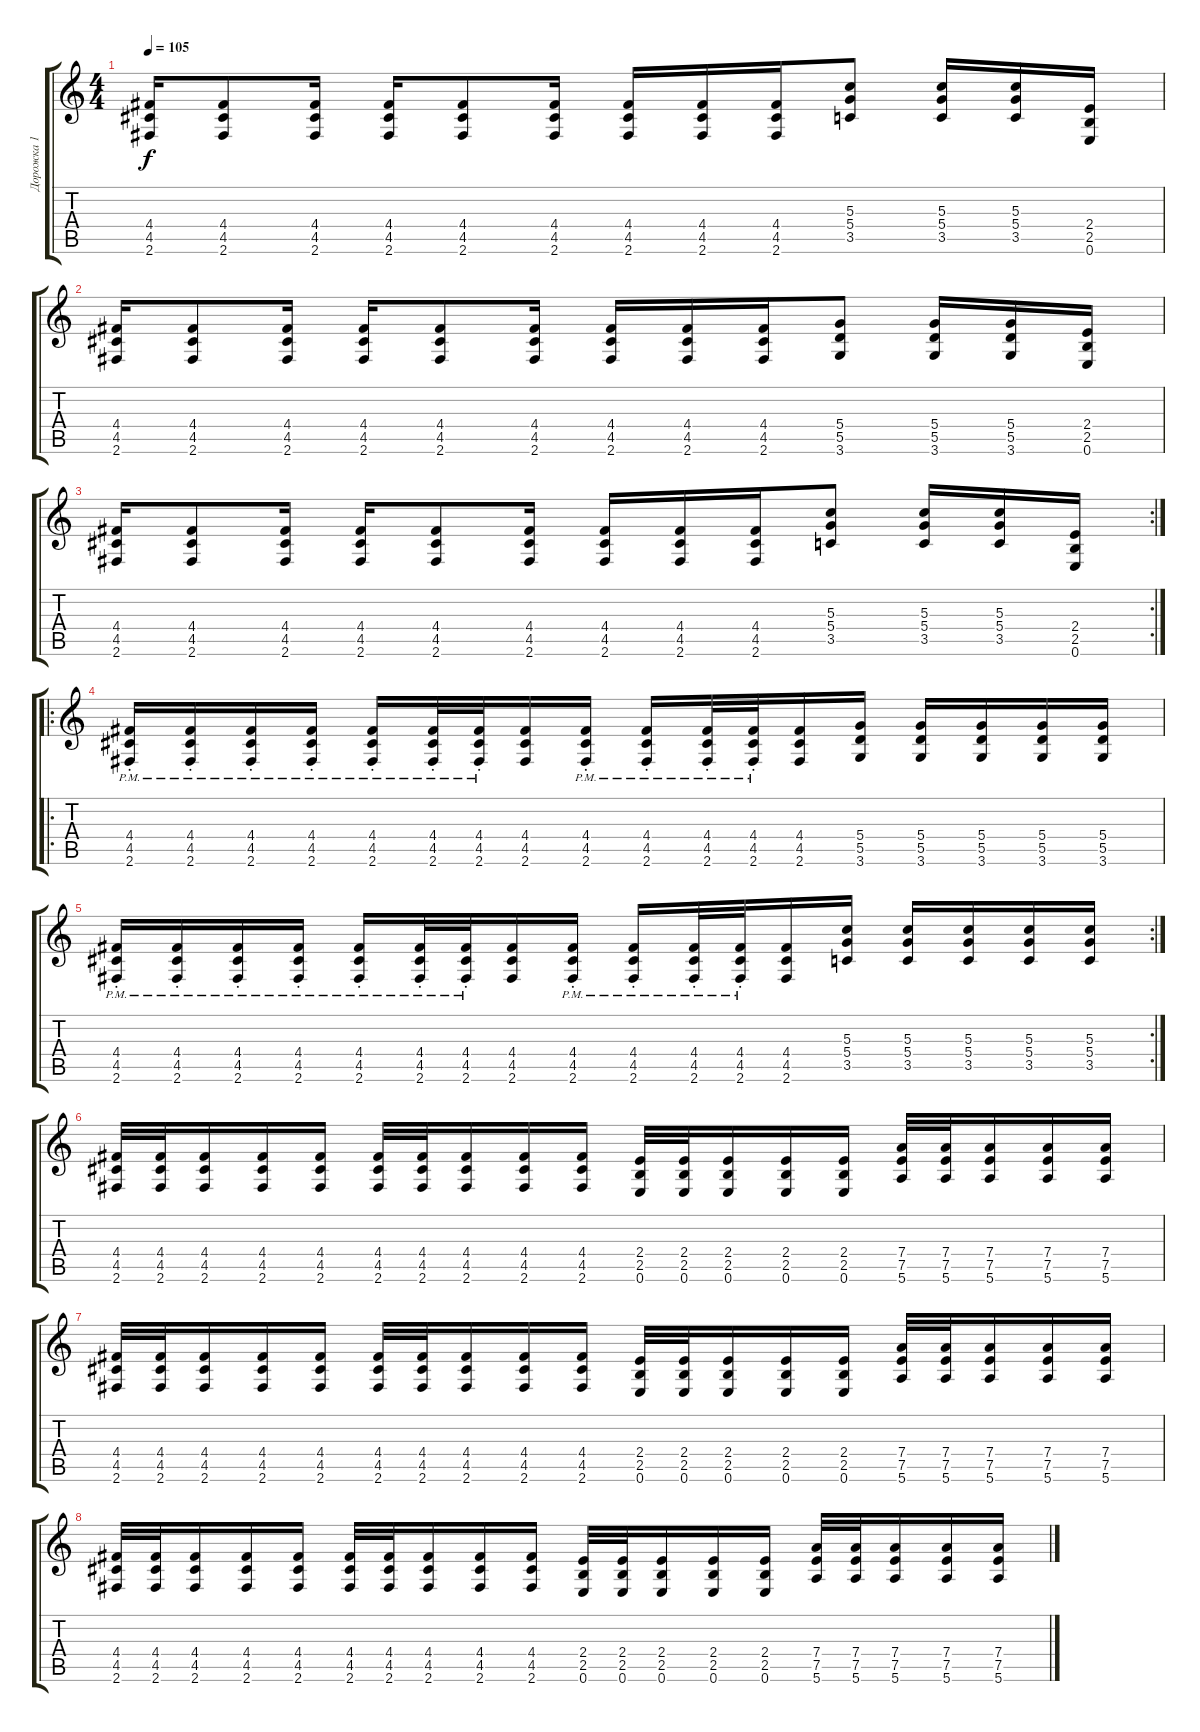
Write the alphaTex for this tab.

\track ("Дорожка 1" "Дорожка 1") {instrument overdrivenguitar}
\staff {score tabs}
\tuning (E4 B3 G3 D3 A2 E2) {hide}
\ts (4 4)
\tempo 105
\clef g2
\ks c
(4.4 4.5 2.6).16{dy f} (4.4 4.5 2.6).8 (4.4 4.5 2.6).16 (4.4 4.5 2.6).16 (4.4 4.5 2.6).8 (4.4 4.5 2.6).16 (4.4 4.5 2.6).16 (4.4 4.5 2.6).16 (4.4 4.5 2.6).16 (5.3 5.4 3.5).8 (5.3 5.4 3.5).16 (5.3 5.4 3.5).16 (2.4 2.5 0.6).16 |
(4.4 4.5 2.6).16 (4.4 4.5 2.6).8 (4.4 4.5 2.6).16 (4.4 4.5 2.6).16 (4.4 4.5 2.6).8 (4.4 4.5 2.6).16 (4.4 4.5 2.6).16 (4.4 4.5 2.6).16 (4.4 4.5 2.6).16 (5.4 5.5 3.6).8 (5.4 5.5 3.6).16 (5.4 5.5 3.6).16 (2.4 2.5 0.6).16 |
\rc 2
(4.4 4.5 2.6).16 (4.4 4.5 2.6).8 (4.4 4.5 2.6).16 (4.4 4.5 2.6).16 (4.4 4.5 2.6).8 (4.4 4.5 2.6).16 (4.4 4.5 2.6).16 (4.4 4.5 2.6).16 (4.4 4.5 2.6).16 (5.3 5.4 3.5).8 (5.3 5.4 3.5).16 (5.3 5.4 3.5).16 (2.4 2.5 0.6).16 |
\ro
(4.4{pm st} 4.5{pm st} 2.6{pm st}).16 (4.4{pm st} 4.5{pm st} 2.6{pm st}).16 (4.4{pm st} 4.5{pm st} 2.6{pm st}).16 (4.4{pm st} 4.5{pm st} 2.6{pm st}).16 (4.4{pm st} 4.5{pm st} 2.6{pm st}).16 (4.4{pm st} 4.5{pm st} 2.6{pm st}).32 (4.4{pm st} 4.5{pm st} 2.6{pm st}).32 (4.4 4.5 2.6).16 (4.4{pm st} 4.5{pm st} 2.6{pm st}).16 (4.4{pm st} 4.5{pm st} 2.6{pm st}).16 (4.4{pm st} 4.5{pm st} 2.6{pm st}).32 (4.4{pm st} 4.5{pm st} 2.6{pm st}).32 (4.4 4.5 2.6).16 (5.4 5.5 3.6).16 (5.4 5.5 3.6).16 (5.4 5.5 3.6).16 (5.4 5.5 3.6).16 (5.4 5.5 3.6).16 |
\rc 2
(4.4{pm st} 4.5{pm st} 2.6{pm st}).16 (4.4{pm st} 4.5{pm st} 2.6{pm st}).16 (4.4{pm st} 4.5{pm st} 2.6{pm st}).16 (4.4{pm st} 4.5{pm st} 2.6{pm st}).16 (4.4{pm st} 4.5{pm st} 2.6{pm st}).16 (4.4{pm st} 4.5{pm st} 2.6{pm st}).32 (4.4{pm st} 4.5{pm st} 2.6{pm st}).32 (4.4 4.5 2.6).16 (4.4{pm st} 4.5{pm st} 2.6{pm st}).16 (4.4{pm st} 4.5{pm st} 2.6{pm st}).16 (4.4{pm st} 4.5{pm st} 2.6{pm st}).32 (4.4{pm st} 4.5{pm st} 2.6{pm st}).32 (4.4 4.5 2.6).16 (5.3 5.4 3.5).16 (5.3 5.4 3.5).16 (5.3 5.4 3.5).16 (5.3 5.4 3.5).16 (5.3 5.4 3.5).16 |
(4.4 4.5 2.6).32 (4.4 4.5 2.6).32 (4.4 4.5 2.6).16 (4.4 4.5 2.6).16 (4.4 4.5 2.6).16 (4.4 4.5 2.6).32 (4.4 4.5 2.6).32 (4.4 4.5 2.6).16 (4.4 4.5 2.6).16 (4.4 4.5 2.6).16 (2.4 2.5 0.6).32 (2.4 2.5 0.6).32 (2.4 2.5 0.6).16 (2.4 2.5 0.6).16 (2.4 2.5 0.6).16 (7.4 7.5 5.6).32 (7.4 7.5 5.6).32 (7.4 7.5 5.6).16 (7.4 7.5 5.6).16 (7.4 7.5 5.6).16 |
(4.4 4.5 2.6).32 (4.4 4.5 2.6).32 (4.4 4.5 2.6).16 (4.4 4.5 2.6).16 (4.4 4.5 2.6).16 (4.4 4.5 2.6).32 (4.4 4.5 2.6).32 (4.4 4.5 2.6).16 (4.4 4.5 2.6).16 (4.4 4.5 2.6).16 (2.4 2.5 0.6).32 (2.4 2.5 0.6).32 (2.4 2.5 0.6).16 (2.4 2.5 0.6).16 (2.4 2.5 0.6).16 (7.4 7.5 5.6).32 (7.4 7.5 5.6).32 (7.4 7.5 5.6).16 (7.4 7.5 5.6).16 (7.4 7.5 5.6).16 |
(4.4 4.5 2.6).32 (4.4 4.5 2.6).32 (4.4 4.5 2.6).16 (4.4 4.5 2.6).16 (4.4 4.5 2.6).16 (4.4 4.5 2.6).32 (4.4 4.5 2.6).32 (4.4 4.5 2.6).16 (4.4 4.5 2.6).16 (4.4 4.5 2.6).16 (2.4 2.5 0.6).32 (2.4 2.5 0.6).32 (2.4 2.5 0.6).16 (2.4 2.5 0.6).16 (2.4 2.5 0.6).16 (7.4 7.5 5.6).32 (7.4 7.5 5.6).32 (7.4 7.5 5.6).16 (7.4 7.5 5.6).16 (7.4 7.5 5.6).16
